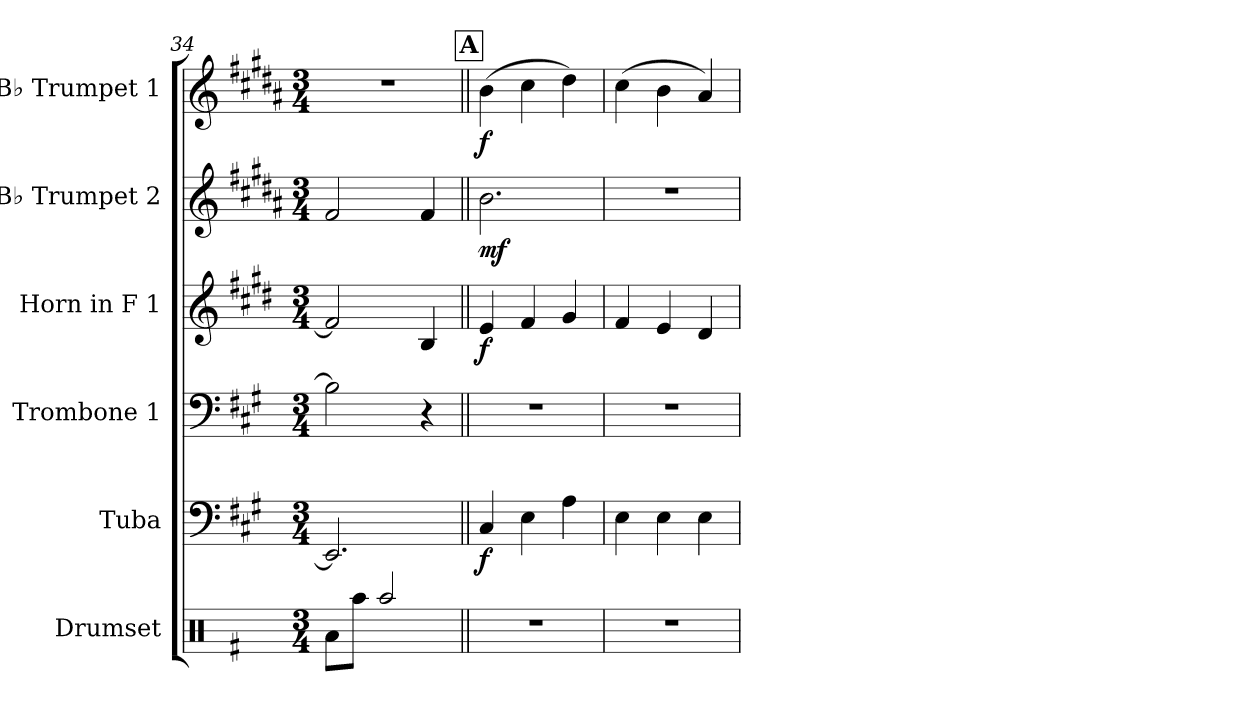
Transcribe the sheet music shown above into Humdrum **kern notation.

**kern	**kern	**dynam	**kern	**kern	**dynam	**kern	**dynam	**kern	**dynam
*part6	*part5	*part5	*part4	*part3	*part3	*part2	*part2	*part1	*part1
*staff6	*staff5	*staff5	*staff4	*staff3	*staff3	*staff2	*staff2	*staff1	*staff1
*I"Drumset	*I"Tuba	*	*I"Trombone 1	*I"Horn in F 1	*	*I"B♭ Trumpet 2	*	*I"B♭ Trumpet 1	*
*I'D. Set	*I'Tba.	*	*I'Tbn. 1	*	*	*I'B♭ Tpt. 2	*	*I'B♭ Tpt. 1	*
*clefX	*clefF4	*	*clefF4	*clefG2	*	*clefG2	*	*clefG2	*
*	*	*	*	*ITrd4c7	*	*ITrd1c2	*	*ITrd1c2	*
*k[f#]	*k[f#c#g#]	*	*k[f#c#g#]	*k[f#c#g#]	*	*k[f#c#g#]	*	*k[f#c#g#]	*
*M3/4	*M3/4	*	*M3/4	*M3/4	*	*M3/4	*	*M3/4	*
=34	=34	=34	=34	=34	=34	=34	=34	=34	=34
8Ra\L	2.EE/]	.	2B\]	2B/]	.	2e/	.	2.r	.
8Raa\J	.	.	.	.	.	.	.	.	.
2Raa/	.	.	.	.	.	.	.	.	.
.	.	.	4r	4E/	.	4e/	.	.	.
!!LO:REH:place=s1:a:B:fs=14:t=A
=35||	=35||	=35||	=35||	=35||	=35||	=35||	=35||	=35||	=35||
!	!	!LO:DY:b	!	!	!LO:DY:b	!	!LO:DY:b	!	!LO:DY:b
2.r	4C#/	f	2.r	4A/	f	2.a\	mf	(>4a\	f
.	4E\	.	.	4B/	.	.	.	4b\	.
.	4A\	.	.	4c#/	.	.	.	4cc#\)	.
=36	=36	=36	=36	=36	=36	=36	=36	=36	=36
2.r	4E\	.	2.r	4B/	.	2.r	.	(>4b\	.
.	4E\	.	.	4A/	.	.	.	4a\	.
.	4E\	.	.	4G#/	.	.	.	4g#/)	.
=	=	=	=	=	=	=	=	=	=
*-	*-	*-	*-	*-	*-	*-	*-	*-	*-
